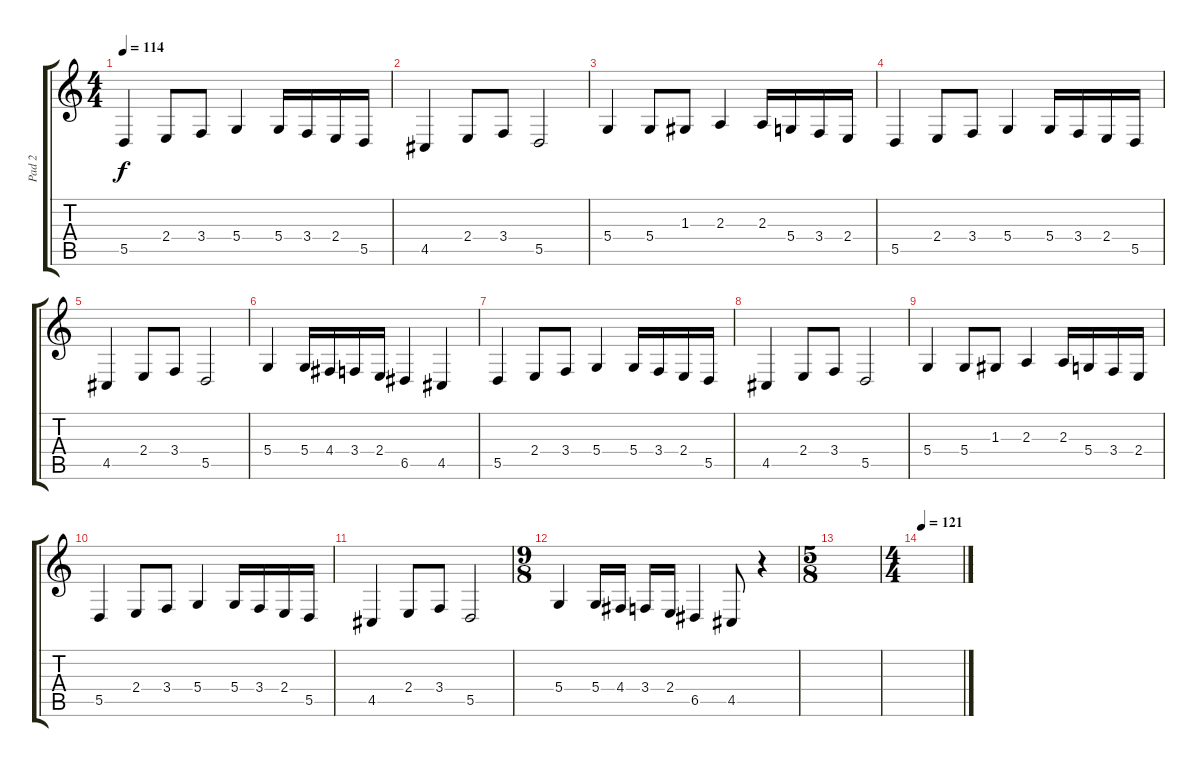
\track ("Pad 2" "Pad 2") {instrument pad2warm}
\staff {score tabs}
\tuning (E4 B3 G3 D3 A2 E2) {hide}
\ts (4 4)
\tempo 114
\clef g2
\ks c
5.5.4{dy f} 2.4.8 3.4.8 5.4.4 5.4.16 3.4.16 2.4.16 5.5.16 |
4.5.4 2.4.8 3.4.8 5.5.2 |
5.4.4 5.4.8 1.3.8 2.3.4 2.3.16 5.4.16 3.4.16 2.4.16 |
5.5.4 2.4.8 3.4.8 5.4.4 5.4.16 3.4.16 2.4.16 5.5.16 |
4.5.4 2.4.8 3.4.8 5.5.2 |
5.4.4 5.4.16 4.4.16 3.4.16 2.4.16 6.5.4 4.5.4 |
5.5.4 2.4.8 3.4.8 5.4.4 5.4.16 3.4.16 2.4.16 5.5.16 |
4.5.4 2.4.8 3.4.8 5.5.2 |
5.4.4 5.4.8 1.3.8 2.3.4 2.3.16 5.4.16 3.4.16 2.4.16 |
5.5.4 2.4.8 3.4.8 5.4.4 5.4.16 3.4.16 2.4.16 5.5.16 |
4.5.4 2.4.8 3.4.8 5.5.2 |
\ts (9 8)
5.4.4 5.4.16 4.4.16 3.4.16 2.4.16 6.5.4 4.5.8 r.4 |
\ts (5 8)
|
\ts (4 4)
\tempo 121
